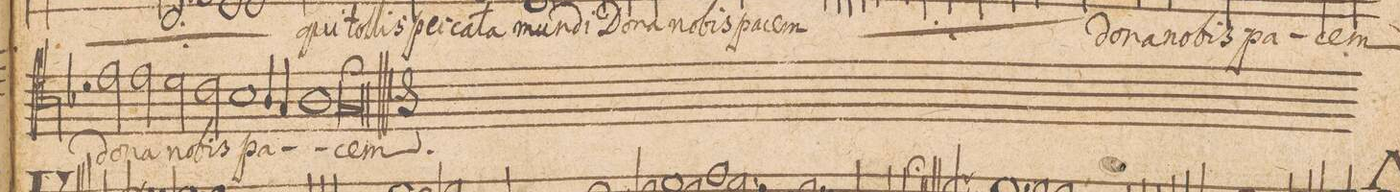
**kern	**text
*I"TENOR.	*
*clefC4	*
*k[b-]	*
*met(C|)	*
*M2/1	*
2rc	.
2e\	do-
=61-	=61-
2e\	-na
2d\	no-
2c\	-bis
1B-\	pa-
=62-	=62-
4A/	.
4G/	.
1A	.
=63-	=63-
[0Gl;	-cem.
=64-	=64-
0G_	.
=65-	=65-
0G]	.
==	==
*-	*-
